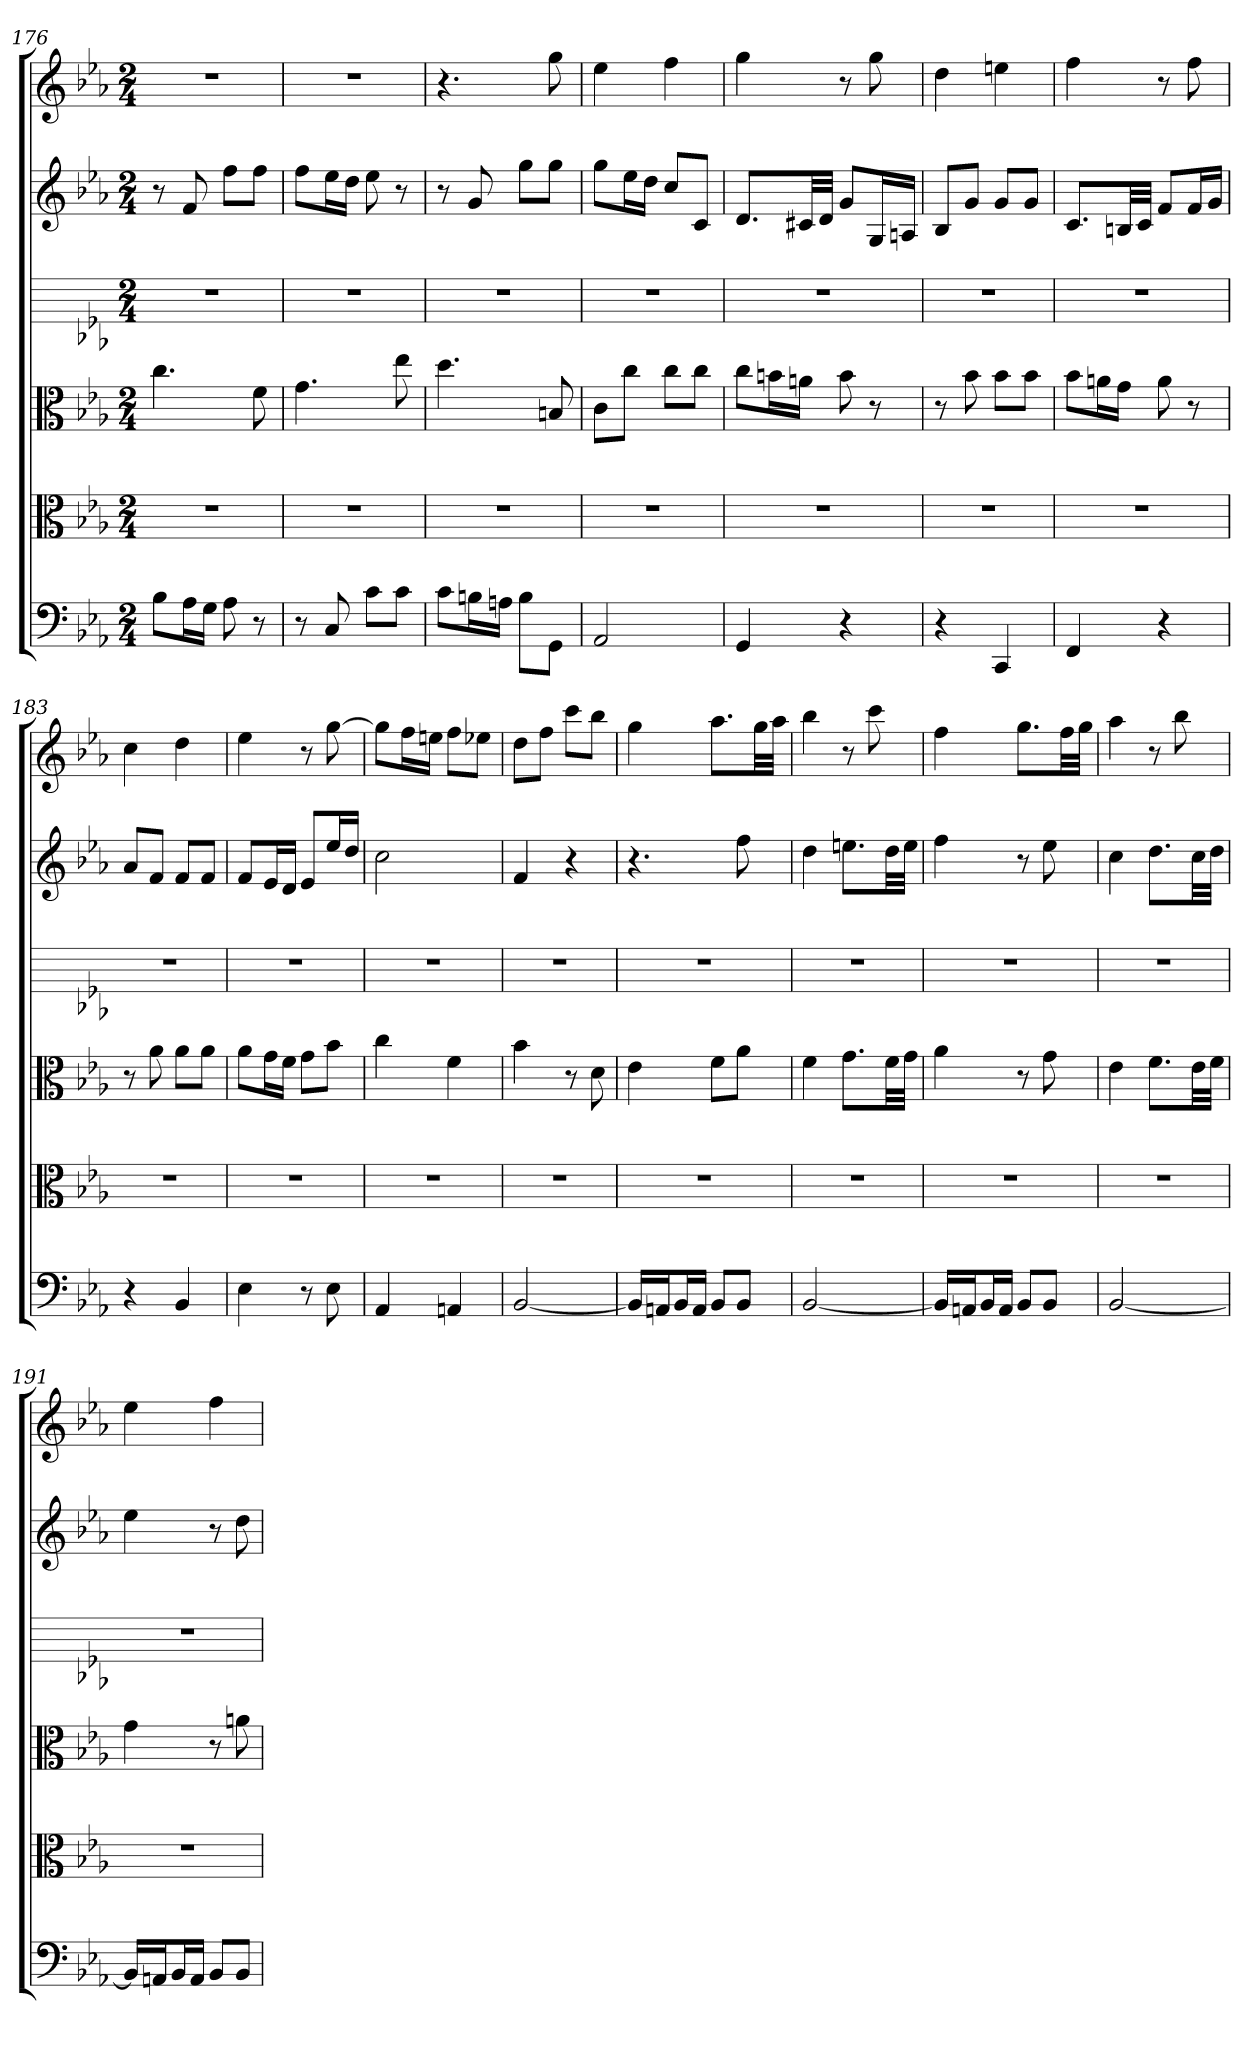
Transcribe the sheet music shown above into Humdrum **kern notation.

**kern	**kern	**kern	**kern	**kern	**kern
*part6	*part5	*part4	*part3	*part2	*part1
*staff6	*staff5	*staff4	*staff3	*staff2	*staff1
*clefF4	*clefC3	*clefC3	*	*	*
*k[b-e-a-]	*k[b-e-a-]	*k[b-e-a-]	*k[b-e-a-]	*k[b-e-a-]	*k[b-e-a-]
*E-:	*E-:	*E-:	*E-:	*E-:	*E-:
*M2/4	*M2/4	*M2/4	*M2/4	*M2/4	*M2/4
=176	=176	=176	=176	=176	=176
8B-\L	2r	4.cc	2r	8r	2r
16A-\L	.	.	.	8f	.
16G\JJ	.	.	.	.	.
8A-	.	.	.	8ffL	.
8r	.	8f	.	8ffJ	.
=177	=177	=177	=177	=177	=177
8r	2r	4.g	2r	8ffL	2r
8C	.	.	.	16ee-L	.
.	.	.	.	16ddJJ	.
8c\L	.	.	.	8ee-	.
8c\J	.	8ee-	.	8r	.
=178	=178	=178	=178	=178	=178
8c\L	2r	4.dd	2r	8r	4.r
16Bn\L	.	.	.	8g	.
16An\JJ	.	.	.	.	.
8B\L	.	.	.	8ggL	.
8GG\J	.	8Bn	.	8ggJ	8gg
=179	=179	=179	=179	=179	=179
2AA-	2r	8c\L	2r	8ggL	4ee-
.	.	8cc\J	.	16ee-L	.
.	.	.	.	16ddJJ	.
.	.	8cc\L	.	8ccL	4ff
.	.	8cc\J	.	8cJ	.
=180	=180	=180	=180	=180	=180
4GG	2r	8cc\L	2r	8.dL	4gg
.	.	16bn\L	.	.	.
.	.	16an\JJ	.	32c#XLL	.
.	.	.	.	32dJJJ	.
4r	.	8b	.	8gL	8r
.	.	8r	.	16GL	8gg
.	.	.	.	16AnJJ	.
=181	=181	=181	=181	=181	=181
4r	2r	8r	2r	8B-L	4dd
.	.	8b-	.	8gJ	.
4CC	.	8b-\L	.	8gL	4een
.	.	8b-\J	.	8gJ	.
=182	=182	=182	=182	=182	=182
4FF	2r	8b-\L	2r	8.cL	4ff
.	.	16an\L	.	.	.
.	.	16g\JJ	.	32BnLL	.
.	.	.	.	32cJJJ	.
4r	.	8a	.	8fL	8r
.	.	8r	.	16fL	8ff
.	.	.	.	16gJJ	.
=183	=183	=183	=183	=183	=183
4r	2r	8r	2r	8a-L	4cc
.	.	8a-	.	8fJ	.
4BB-	.	8a-\L	.	8fL	4dd
.	.	8a-\J	.	8fJ	.
=184	=184	=184	=184	=184	=184
4E-	2r	8a-\L	2r	8fL	4ee-
.	.	16g\L	.	16e-L	.
.	.	16f\JJ	.	16dJJ	.
8r	.	8g\L	.	8e-L	8r
8E-	.	8b-\J	.	16ee-L	[8gg
.	.	.	.	16ddJJ	.
=185	=185	=185	=185	=185	=185
4AA-	2r	4cc	2r	2cc	8ggL]
.	.	.	.	.	16ffL
.	.	.	.	.	16eenJJ
4AAn	.	4f	.	.	8ffL
.	.	.	.	.	8ee-XJ
=186	=186	=186	=186	=186	=186
[2BB-	2r	4b-	2r	4f	8ddL
.	.	.	.	.	8ffJ
.	.	8r	.	4r	8cccL
.	.	8d	.	.	8bb-J
=187	=187	=187	=187	=187	=187
16BB-/LL]	2r	4e-	2r	4.r	4gg
16AAn/J	.	.	.	.	.
16BB-/L	.	.	.	.	.
16AA/JJ	.	.	.	.	.
8BB-/L	.	8f\L	.	.	8.aa-L
8BB-/J	.	8a-\J	.	8ff	.
.	.	.	.	.	32ggLL
.	.	.	.	.	32aa-JJJ
=188	=188	=188	=188	=188	=188
[2BB-	2r	4f	2r	4dd	4bb-
.	.	8.g\L	.	8.eenL	8r
.	.	.	.	.	8ccc
.	.	32f\LL	.	32ddLL	.
.	.	32g\JJJ	.	32eeJJJ	.
=189	=189	=189	=189	=189	=189
16BB-/LL]	2r	4a-	2r	4ff	4ff
16AAn/J	.	.	.	.	.
16BB-/L	.	.	.	.	.
16AA/JJ	.	.	.	.	.
8BB-/L	.	8r	.	8r	8.ggL
8BB-/J	.	8g	.	8ee-	.
.	.	.	.	.	32ffLL
.	.	.	.	.	32ggJJJ
=190	=190	=190	=190	=190	=190
[2BB-	2r	4e-	2r	4cc	4aa-
.	.	8.f\L	.	8.ddL	8r
.	.	.	.	.	8bb-
.	.	32e-\LL	.	32ccLL	.
.	.	32f\JJJ	.	32ddJJJ	.
=191	=191	=191	=191	=191	=191
16BB-/LL]	2r	4g	2r	4ee-	4ee-
16AAn/J	.	.	.	.	.
16BB-/L	.	.	.	.	.
16AA/JJ	.	.	.	.	.
8BB-/L	.	8r	.	8r	4ff
8BB-/J	.	8an	.	8dd	.
=	=	=	=	=	=
*-	*-	*-	*-	*-	*-
